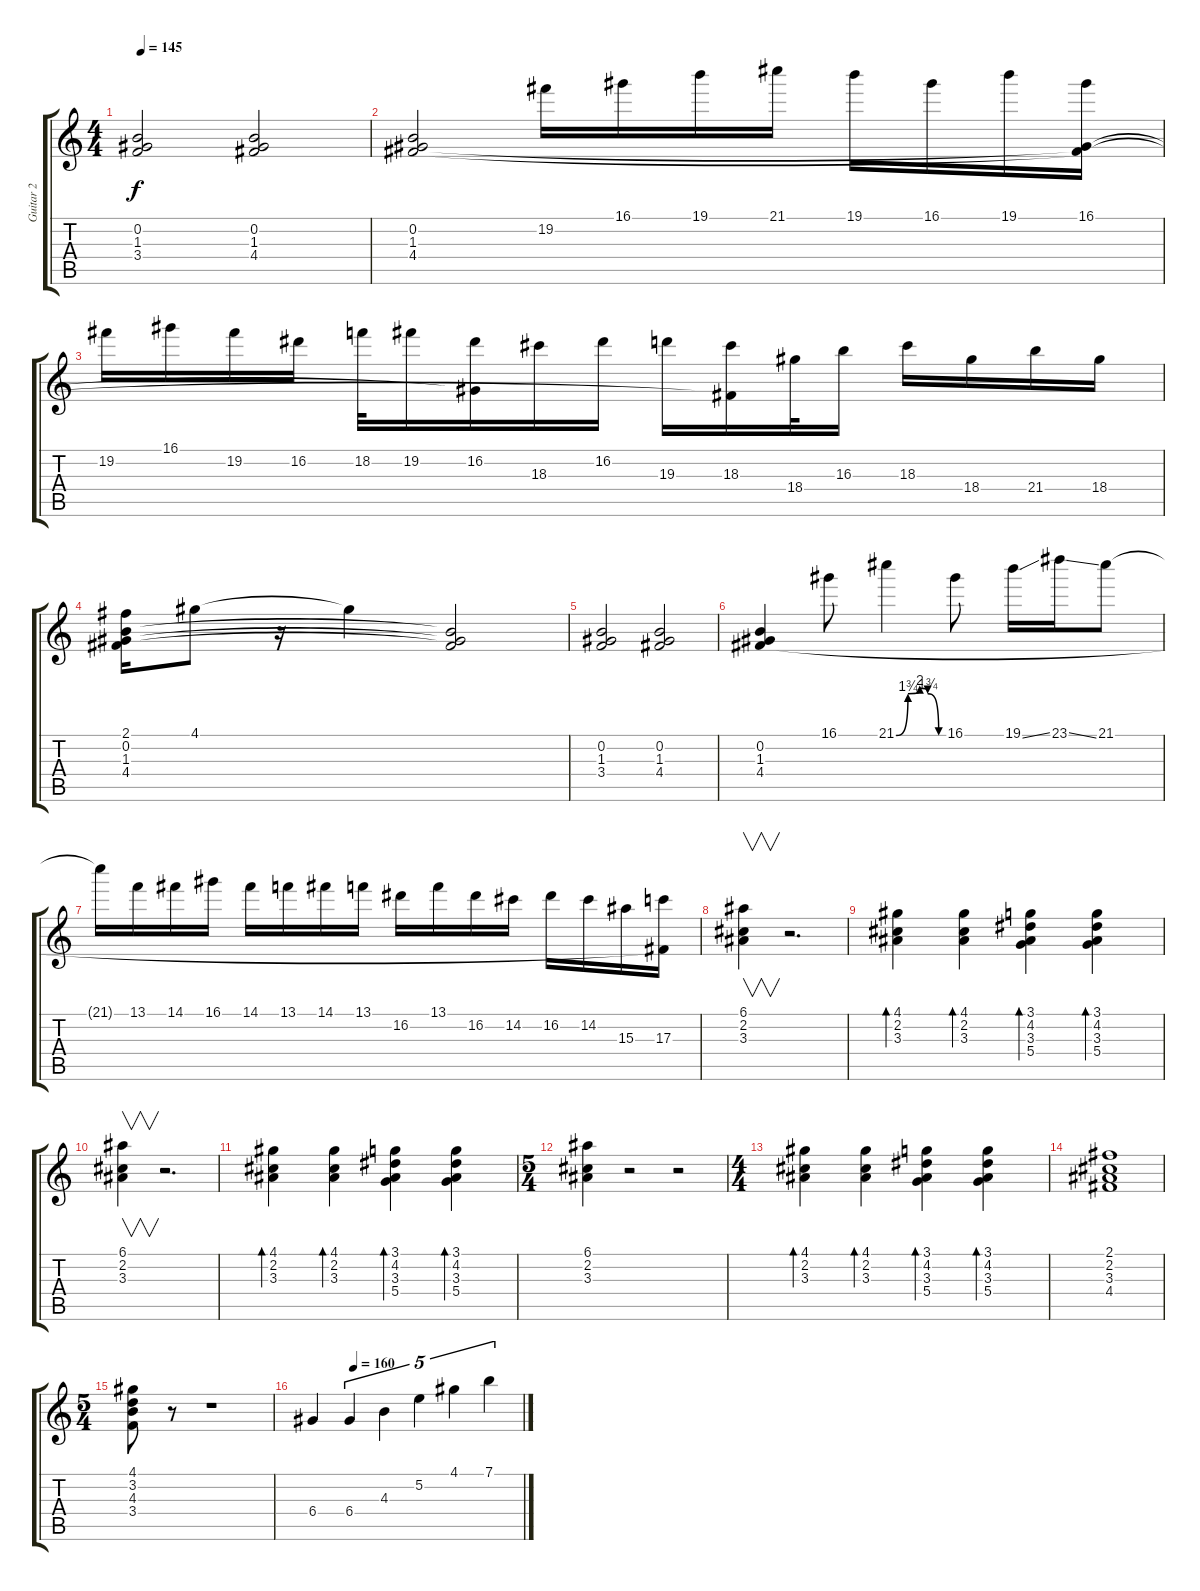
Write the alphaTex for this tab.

\track ("Guitar 2" "Guitar 2") {instrument overdrivenguitar}
\staff {score tabs}
\tuning (E4 B3 G3 D3 A2 E2) {hide}
\ts (4 4)
\tempo 145
\clef g2
\ks c
(0.2 1.3 3.4).2{dy f} (0.2 1.3 4.4).2 |
(0.2 1.3 4.4).2 19.2.16 16.1.16 19.1.16 21.1.16 19.1.16 16.1.16 19.1.16 (16.1 1.3{t} 4.4{t}).16 |
19.2.16 16.1.16 19.2.16 16.2.16 18.2.32 19.2.16 (16.2 1.3{t}).16 18.3.16 16.2.16 19.3.16 (18.3 4.4{t}).16 18.4.32 16.3.16 18.3.16 18.4.16 21.4.16 18.4.16 |
(2.1 0.2 1.3 4.4).16 4.1.8 r.16 4.1{t}.4 (0.2{t} 1.3{t} 4.4{t}).2 |
(0.2 1.3 3.4).2 (0.2 1.3 4.4).2 |
(0.2 1.3 4.4).4 16.1.8 21.1{be (custom 0 0 15 7 30 8 40 7 54 0 60 0)}.4 16.1.8 19.1{ss}.16 23.1{ss}.16 21.1.8 |
21.1{t}.16 13.1.16 14.1.16 16.1.16 14.1.16 13.1.16 14.1.16 13.1.16 16.2.16 13.1.16 16.2.16 14.2.16 16.2.16 14.2.16 15.3.16 (17.3 4.4{t}).16 |
(6.1 2.2 3.3).4{v} r.2{d} |
(4.1 2.2 3.3).4{bd 30} (4.1 2.2 3.3).4{bd 30} (3.1 4.2 3.3 5.4).4{bd 30} (3.1 4.2 3.3 5.4).4{bd 30} |
(6.1 2.2 3.3).4{v} r.2{d} |
(4.1 2.2 3.3).4{bd 30} (4.1 2.2 3.3).4{bd 30} (3.1 4.2 3.3 5.4).4{bd 30} (3.1 4.2 3.3 5.4).4{bd 30} |
\ts (5 4)
(6.1 2.2 3.3).4 r.2 r.2 |
\ts (4 4)
(4.1 2.2 3.3).4{bd 30} (4.1 2.2 3.3).4{bd 30} (3.1 4.2 3.3 5.4).4{bd 30} (3.1 4.2 3.3 5.4).4{bd 30} |
(2.1 2.2 3.3 4.4).1 |
\ts (5 4)
(4.1 3.2 4.3 3.4).8 r.8 r.1 |
\tempo (160 0.2)
6.4.4 6.4.4{tu (5 4)} 4.3.4{tu (5 4)} 5.2.4{tu (5 4)} 4.1.4{tu (5 4)} 7.1.4{tu (5 4)}
